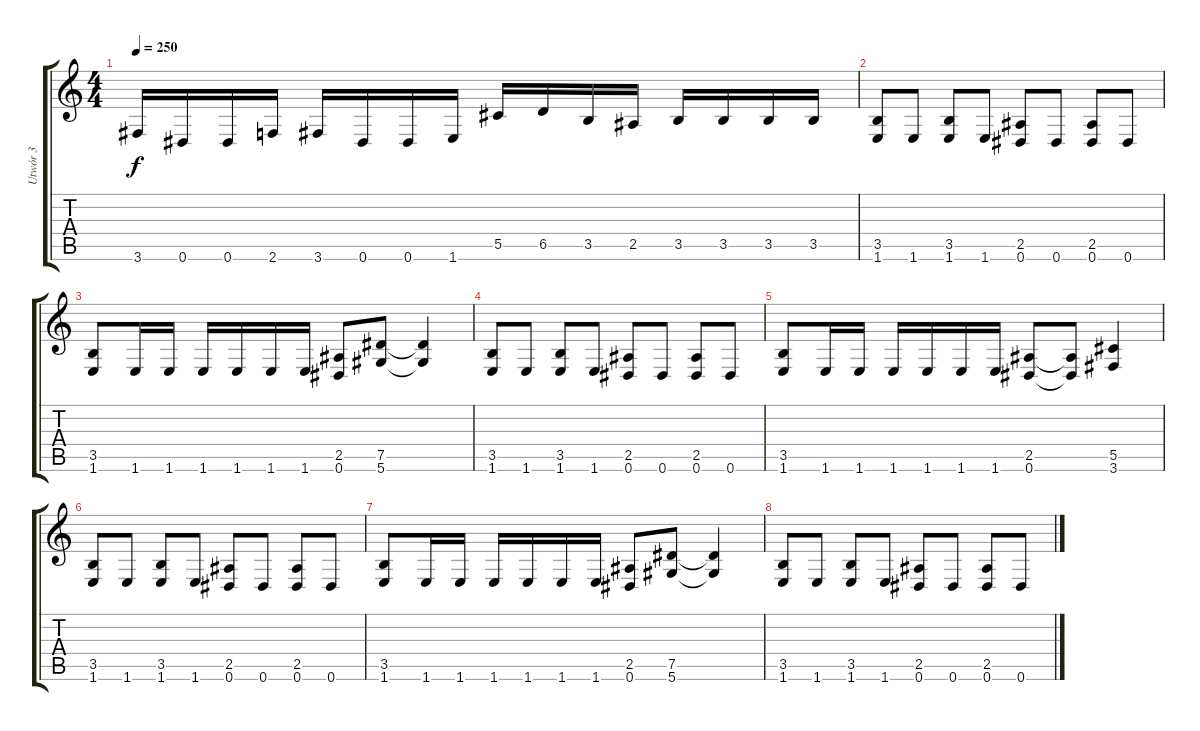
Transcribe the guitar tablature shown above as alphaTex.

\track ("Utwór 3" "Utwór 3") {instrument distortionguitar}
\staff {score tabs}
\tuning (Eb4 Bb3 Gb3 Db3 Ab2 Eb2) {hide}
\ts (4 4)
\tempo 250
\clef g2
\ks c
3.6.16{dy f} 0.6.16 0.6.16 2.6.16 3.6.16 0.6.16 0.6.16 1.6.16 5.5.16 6.5.16 3.5.16 2.5.16 3.5.16 3.5.16 3.5.16 3.5.16 |
(3.5 1.6).8 1.6.8 (3.5 1.6).8 1.6.8 (2.5 0.6).8 0.6.8 (2.5 0.6).8 0.6.8 |
(3.5 1.6).8 1.6.16 1.6.16 1.6.16 1.6.16 1.6.16 1.6.16 (2.5 0.6).8 (7.5 5.6).8 (7.5{t} 5.6{t}).4 |
(3.5 1.6).8 1.6.8 (3.5 1.6).8 1.6.8 (2.5 0.6).8 0.6.8 (2.5 0.6).8 0.6.8 |
(3.5 1.6).8 1.6.16 1.6.16 1.6.16 1.6.16 1.6.16 1.6.16 (2.5 0.6).8 (2.5{t} 0.6{t}).8 (5.5 3.6).4 |
(3.5 1.6).8 1.6.8 (3.5 1.6).8 1.6.8 (2.5 0.6).8 0.6.8 (2.5 0.6).8 0.6.8 |
(3.5 1.6).8 1.6.16 1.6.16 1.6.16 1.6.16 1.6.16 1.6.16 (2.5 0.6).8 (7.5 5.6).8 (7.5{t} 5.6{t}).4 |
(3.5 1.6).8 1.6.8 (3.5 1.6).8 1.6.8 (2.5 0.6).8 0.6.8 (2.5 0.6).8 0.6.8
